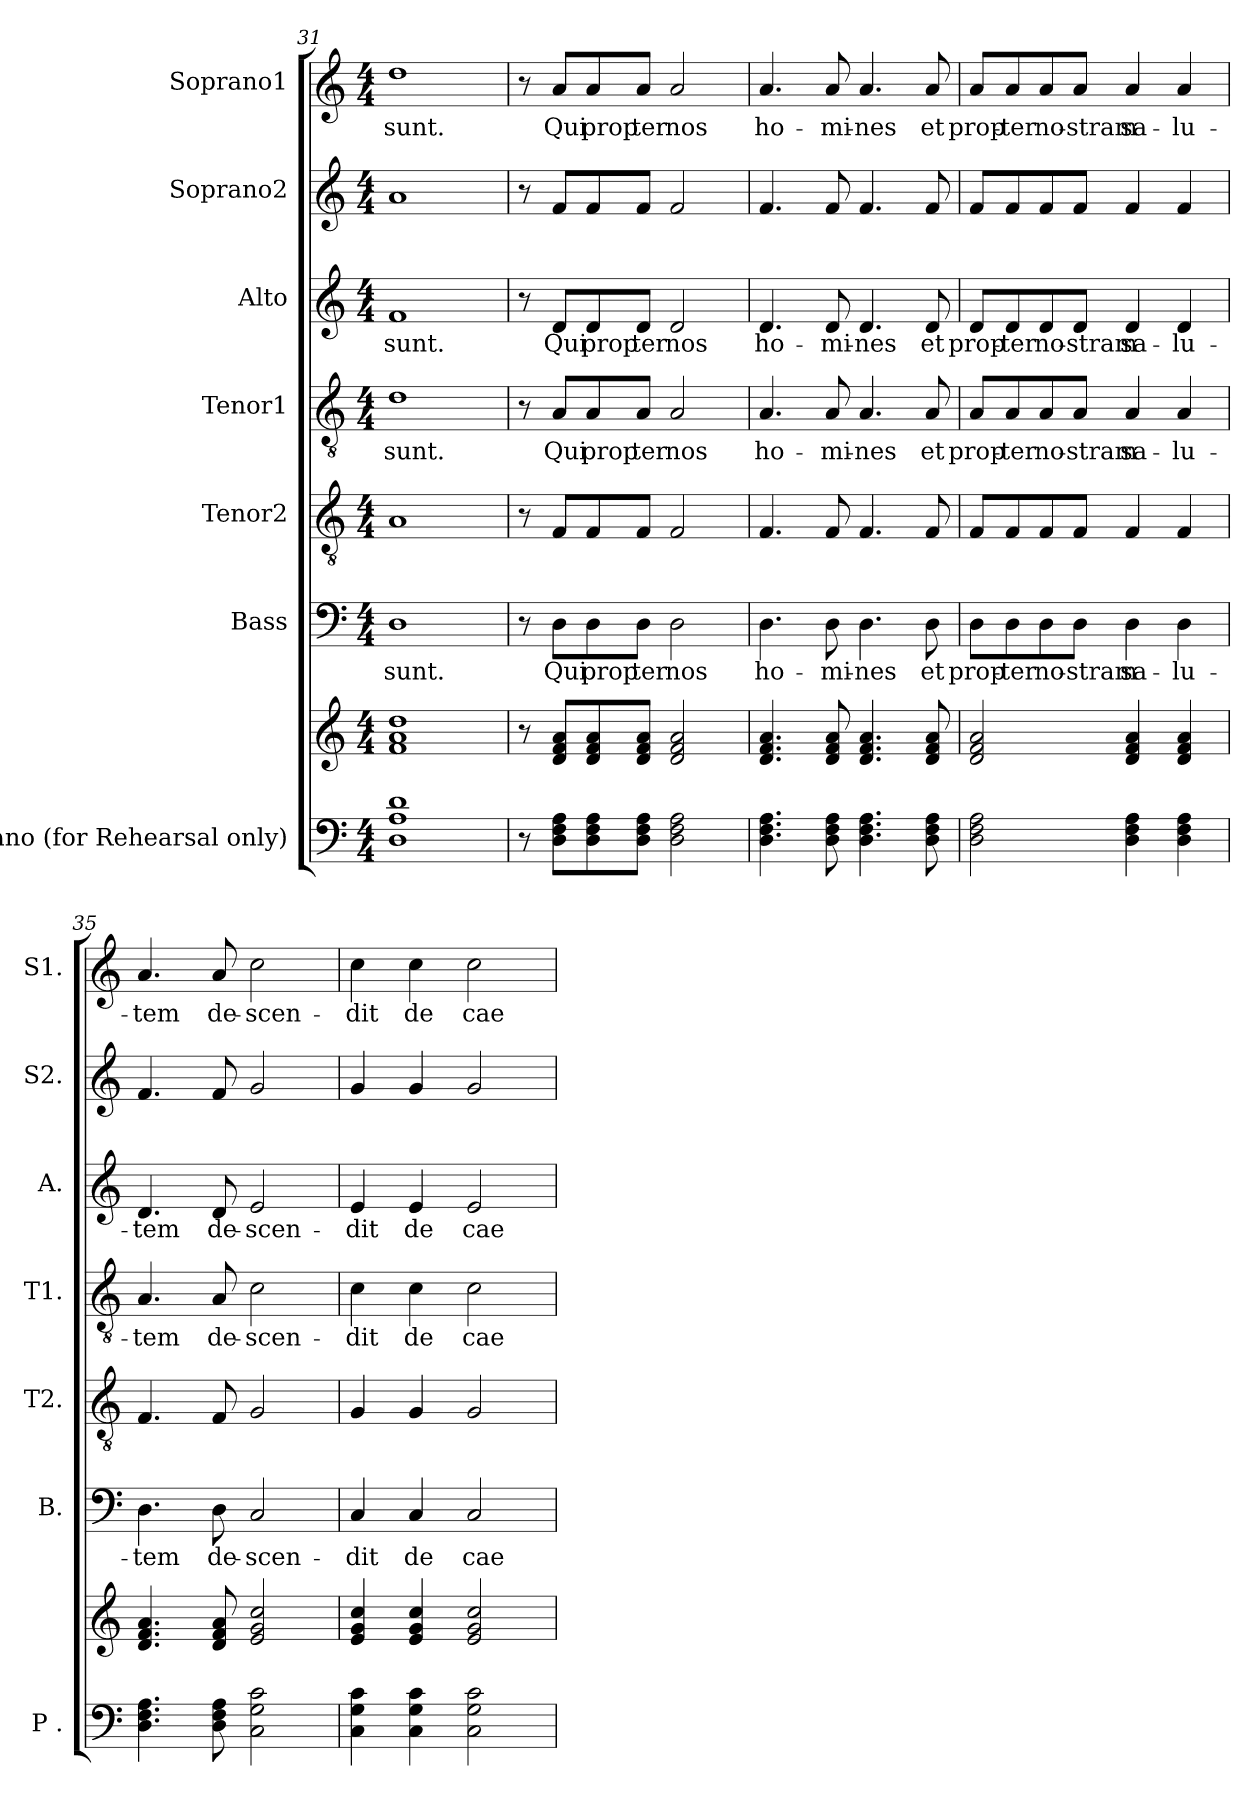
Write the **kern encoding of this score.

**kern	**kern	**kern	**text	**kern	**kern	**text	**kern	**text	**kern	**kern	**text
*part7	*part7	*part6	*part6	*part5	*part4	*part4	*part3	*part3	*part2	*part1	*part1
*staff8	*staff7	*staff6	*staff6	*staff5	*staff4	*staff4	*staff3	*staff3	*staff2	*staff1	*staff1
*I"Piano (for Rehearsal only)	*	*I"Bass	*	*I"Tenor2	*I"Tenor1	*	*I"Alto	*	*I"Soprano2	*I"Soprano1	*
*I'P .	*	*I'B.	*	*I'T2.	*I'T1.	*	*I'A.	*	*I'S2.	*I'S1.	*
*clefF4	*clefG2	*clefF4	*	*clefGv2	*clefGv2	*	*clefG2	*	*clefG2	*clefG2	*
*k[]	*k[]	*k[]	*	*k[]	*k[]	*	*k[]	*	*k[]	*k[]	*
*M4/4	*M4/4	*M4/4	*	*M4/4	*M4/4	*	*M4/4	*	*M4/4	*M4/4	*
=31	=31	=31	=31	=31	=31	=31	=31	=31	=31	=31	=31
!	!	!	!LO:LY:b	!	!	!LO:LY:b	!	!LO:LY:b	!	!	!LO:LY:b
1D 1A 1d	1f 1a 1dd	1D	sunt.	1A	1d	sunt.	1f	sunt.	1a	1dd	sunt.
=32	=32	=32	=32	=32	=32	=32	=32	=32	=32	=32	=32
8r	8r	8r	.	8r	8r	.	8r	.	8r	8r	.
!	!	!	!LO:LY:b	!	!	!LO:LY:b	!	!LO:LY:b	!	!	!LO:LY:b
8D\ 8F\ 8A\L	8d/ 8f/ 8a/L	8D\L	Qui	8F/L	8A/L	Qui	8d/L	Qui	8f/L	8a/L	Qui
!	!	!	!LO:LY:b	!	!	!LO:LY:b	!	!LO:LY:b	!	!	!LO:LY:b
8D\ 8F\ 8A\	8d/ 8f/ 8a/	8D\	prop-	8F/	8A/	prop-	8d/	prop-	8f/	8a/	prop-
!	!	!	!LO:LY:b	!	!	!LO:LY:b	!	!LO:LY:b	!	!	!LO:LY:b
8D\ 8F\ 8A\J	8d/ 8f/ 8a/J	8D\J	-ter	8F/J	8A/J	-ter	8d/J	-ter	8f/J	8a/J	-ter
!	!	!	!LO:LY:b	!	!	!LO:LY:b	!	!LO:LY:b	!	!	!LO:LY:b
2D\ 2F\ 2A\	2d/ 2f/ 2a/	2D\	nos	2F/	2A/	nos	2d/	nos	2f/	2a/	nos
=33	=33	=33	=33	=33	=33	=33	=33	=33	=33	=33	=33
!	!	!	!LO:LY:b	!	!	!LO:LY:b	!	!LO:LY:b	!	!	!LO:LY:b
4.D\ 4.F\ 4.A\	4.d/ 4.f/ 4.a/	4.D\	ho-	4.F/	4.A/	ho-	4.d/	ho-	4.f/	4.a/	ho-
!	!	!	!LO:LY:b	!	!	!LO:LY:b	!	!LO:LY:b	!	!	!LO:LY:b
8D\ 8F\ 8A\	8d/ 8f/ 8a/	8D\	-mi-	8F/	8A/	-mi-	8d/	-mi-	8f/	8a/	-mi-
!	!	!	!LO:LY:b	!	!	!LO:LY:b	!	!LO:LY:b	!	!	!LO:LY:b
4.D\ 4.F\ 4.A\	4.d/ 4.f/ 4.a/	4.D\	-nes	4.F/	4.A/	-nes	4.d/	-nes	4.f/	4.a/	-nes
!	!	!	!LO:LY:b	!	!	!LO:LY:b	!	!LO:LY:b	!	!	!LO:LY:b
8D\ 8F\ 8A\	8d/ 8f/ 8a/	8D\	et	8F/	8A/	et	8d/	et	8f/	8a/	et
!!LO:PB:g=z
=34	=34	=34	=34	=34	=34	=34	=34	=34	=34	=34	=34
!	!	!	!LO:LY:b	!	!	!LO:LY:b	!	!LO:LY:b	!	!	!LO:LY:b
2D\ 2F\ 2A\	2d/ 2f/ 2a/	8D\L	prop-	8F/L	8A/L	prop-	8d/L	prop-	8f/L	8a/L	prop-
!	!	!	!LO:LY:b	!	!	!LO:LY:b	!	!LO:LY:b	!	!	!LO:LY:b
.	.	8D\	-ter	8F/	8A/	-ter	8d/	-ter	8f/	8a/	-ter
!	!	!	!LO:LY:b	!	!	!LO:LY:b	!	!LO:LY:b	!	!	!LO:LY:b
.	.	8D\	no-	8F/	8A/	no-	8d/	no-	8f/	8a/	no-
!	!	!	!LO:LY:b	!	!	!LO:LY:b	!	!LO:LY:b	!	!	!LO:LY:b
.	.	8D\J	-stram	8F/J	8A/J	-stram	8d/J	-stram	8f/J	8a/J	-stram
!	!	!	!LO:LY:b	!	!	!LO:LY:b	!	!LO:LY:b	!	!	!LO:LY:b
4D\ 4F\ 4A\	4d/ 4f/ 4a/	4D\	sa-	4F/	4A/	sa-	4d/	sa-	4f/	4a/	sa-
!	!	!	!LO:LY:b	!	!	!LO:LY:b	!	!LO:LY:b	!	!	!LO:LY:b
4D\ 4F\ 4A\	4d/ 4f/ 4a/	4D\	-lu-	4F/	4A/	-lu-	4d/	-lu-	4f/	4a/	-lu-
=35	=35	=35	=35	=35	=35	=35	=35	=35	=35	=35	=35
!	!	!	!LO:LY:b	!	!	!LO:LY:b	!	!LO:LY:b	!	!	!LO:LY:b
4.D\ 4.F\ 4.A\	4.d/ 4.f/ 4.a/	4.D\	-tem	4.F/	4.A/	-tem	4.d/	-tem	4.f/	4.a/	-tem
!	!	!	!LO:LY:b	!	!	!LO:LY:b	!	!LO:LY:b	!	!	!LO:LY:b
8D\ 8F\ 8A\	8d/ 8f/ 8a/	8D\	de-	8F/	8A/	de-	8d/	de-	8f/	8a/	de-
!	!	!	!LO:LY:b	!	!	!LO:LY:b	!	!LO:LY:b	!	!	!LO:LY:b
2C\ 2G\ 2c\	2e/ 2g/ 2cc/	2C/	-scen-	2G/	2c\	-scen-	2e/	-scen-	2g/	2cc\	-scen-
=36	=36	=36	=36	=36	=36	=36	=36	=36	=36	=36	=36
!	!	!	!LO:LY:b	!	!	!LO:LY:b	!	!LO:LY:b	!	!	!LO:LY:b
4C\ 4G\ 4c\	4e/ 4g/ 4cc/	4C/	-dit	4G/	4c\	-dit	4e/	-dit	4g/	4cc\	-dit
!	!	!	!LO:LY:b	!	!	!LO:LY:b	!	!LO:LY:b	!	!	!LO:LY:b
4C\ 4G\ 4c\	4e/ 4g/ 4cc/	4C/	de	4G/	4c\	de	4e/	de	4g/	4cc\	de
!	!	!	!LO:LY:b	!	!	!LO:LY:b	!	!LO:LY:b	!	!	!LO:LY:b
2C\ 2G\ 2c\	2e/ 2g/ 2cc/	2C/	cae-	2G/	2c\	cae-	2e/	cae-	2g/	2cc\	cae-
=	=	=	=	=	=	=	=	=	=	=	=
*-	*-	*-	*-	*-	*-	*-	*-	*-	*-	*-	*-
